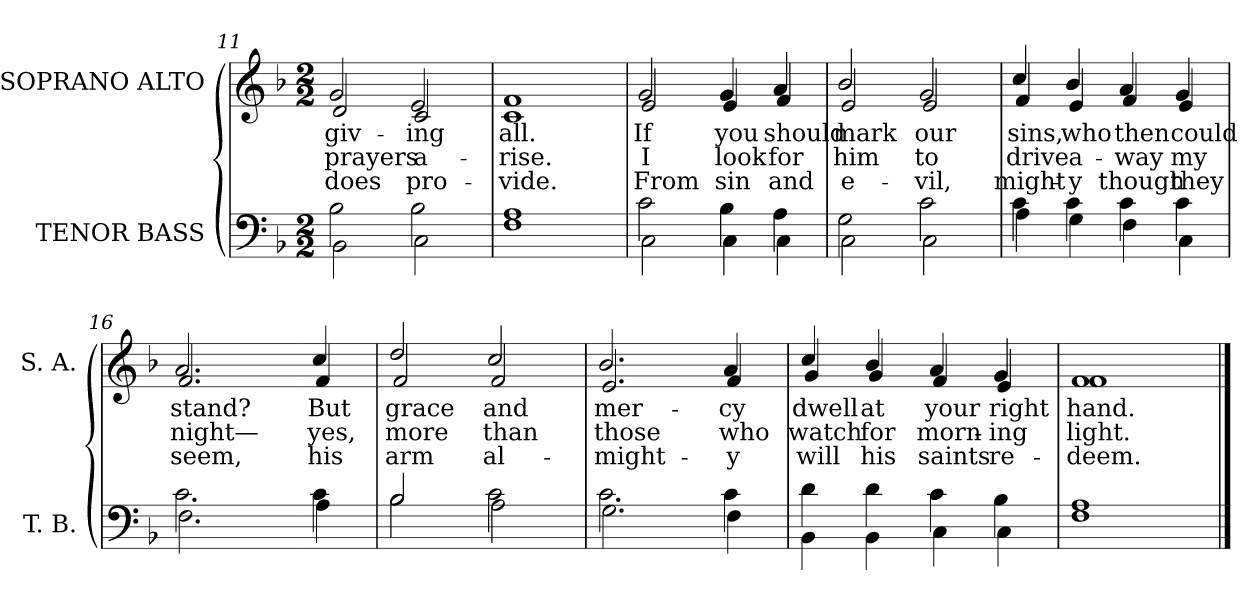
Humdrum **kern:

**kern	**kern	**text	**text	**text
*part2	*part1	*part1	*part1	*part1
*staff2	*staff1	*staff1	*staff1	*staff1
*I"TENOR BASS	*I"SOPRANO ALTO	*	*	*
*I'T. B.	*I'S. A.	*	*	*
*clefF4	*clefG2	*	*	*
*k[b-]	*k[b-]	*	*	*
*F:	*F:	*	*	*
*M2/2	*M2/2	*	*	*
=11	=11	=11	=11	=11
*^	*	*	*	*
!	!	!	!LO:LY:b:color=#000000	!LO:LY:b:color=#000000	!LO:LY:b:color=#000000
*	*	*^	*	*	*
2B-i\	2BB-i\	2gi/	2di/	-giv-	prayers	does
!	!	!	!	!LO:LY:b:color=#000000	!LO:LY:b:color=#000000	!LO:LY:b:color=#000000
2B-i\	2Ci\	2ei/	2ci/	-ing	a-	pro-
=12	=12	=12	=12	=12	=12	=12
!	!	!	!	!LO:LY:b:color=#000000	!LO:LY:b:color=#000000	!LO:LY:b:color=#000000
1Ai	1Fi	1fi	1ci	all.	-rise.	-vide.
=13	=13	=13	=13	=13	=13	=13
!	!	!	!	!LO:LY:b:color=#000000	!LO:LY:b:color=#000000	!LO:LY:b:color=#000000
2ci\	2Ci\	2gi/	2ei/	If	I	From
!	!	!	!	!LO:LY:b:color=#000000	!LO:LY:b:color=#000000	!LO:LY:b:color=#000000
4B-i\	4Ci\	4gi/	4ei/	you	look	sin
!	!	!	!	!LO:LY:b:color=#000000	!LO:LY:b:color=#000000	!LO:LY:b:color=#000000
4Ai\	4Ci\	4ai/	4fi/	should	for	and
=14	=14	=14	=14	=14	=14	=14
!	!	!	!	!LO:LY:b:color=#000000	!LO:LY:b:color=#000000	!LO:LY:b:color=#000000
2Gi\	2Ci\	2b-i/	2ei/	mark	him	e-
!	!	!	!	!LO:LY:b:color=#000000	!LO:LY:b:color=#000000	!LO:LY:b:color=#000000
2ci\	2Ci\	2gi/	2ei/	our	to	-vil,
=15	=15	=15	=15	=15	=15	=15
!	!	!	!	!LO:LY:b:color=#000000	!LO:LY:b:color=#000000	!LO:LY:b:color=#000000
4ci\	4Ai\	4cci/	4fi/	sins,	drive	might-
!	!	!	!	!LO:LY:b:color=#000000	!LO:LY:b:color=#000000	!LO:LY:b:color=#000000
4ci\	4Gi\	4b-i/	4ei/	who	a-	-y
!	!	!	!	!LO:LY:b:color=#000000	!LO:LY:b:color=#000000	!LO:LY:b:color=#000000
4ci\	4Fi\	4ai/	4fi/	then	-way	though
!	!	!	!	!LO:LY:b:color=#000000	!LO:LY:b:color=#000000	!LO:LY:b:color=#000000
4ci\	4Ci\	4gi/	4ei/	could	my	they
=16	=16	=16	=16	=16	=16	=16
!	!	!	!	!LO:LY:b:color=#000000	!LO:LY:b:color=#000000	!LO:LY:b:color=#000000
2.ci\	2.Fi\	2.ai/	2.fi/	stand?	night—	seem,
!!LO:LB:g=z	!!
=17-	=17-	=17-	=17-	=17-	=17-	=17-
!	!	!	!	!LO:LY:b:color=#000000	!LO:LY:b:color=#000000	!LO:LY:b:color=#000000
4ci\	4Ai\	4cci/	4fi/	But	yes,	his
=18	=18	=18	=18	=18	=18	=18
!	!	!	!	!LO:LY:b:color=#000000	!LO:LY:b:color=#000000	!LO:LY:b:color=#000000
2B-i/	2B-i\	2ddi/	2fi/	grace	more	arm
!	!	!	!	!LO:LY:b:color=#000000	!LO:LY:b:color=#000000	!LO:LY:b:color=#000000
2ci\	2Ai\	2cci/	2fi/	and	than	al-
=19	=19	=19	=19	=19	=19	=19
!	!	!	!	!LO:LY:b:color=#000000	!LO:LY:b:color=#000000	!LO:LY:b:color=#000000
2.ci\	2.Gi\	2.b-i/	2.ei/	mer-	those	-might-
!	!	!	!	!LO:LY:b:color=#000000	!LO:LY:b:color=#000000	!LO:LY:b:color=#000000
4ci\	4Fi\	4ai/	4fi/	-cy	who	-y
=20	=20	=20	=20	=20	=20	=20
!	!	!	!	!LO:LY:b:color=#000000	!LO:LY:b:color=#000000	!LO:LY:b:color=#000000
4di\	4BB-i\	4cci/	4gi/	dwell	watch	will
!	!	!	!	!LO:LY:b:color=#000000	!LO:LY:b:color=#000000	!LO:LY:b:color=#000000
4di\	4BB-i\	4b-i/	4gi/	at	for	his
!	!	!	!	!LO:LY:b:color=#000000	!LO:LY:b:color=#000000	!LO:LY:b:color=#000000
4ci\	4Ci\	4ai/	4fi/	your	morn-	saints
!	!	!	!	!LO:LY:b:color=#000000	!LO:LY:b:color=#000000	!LO:LY:b:color=#000000
4B-i\	4Ci\	4gi/	4ei/	right	-ing	re-
=21	=21	=21	=21	=21	=21	=21
!	!	!	!	!LO:LY:b:color=#000000	!LO:LY:b:color=#000000	!LO:LY:b:color=#000000
1Ai	1Fi	1fi	1fi	hand.	light.	-deem.
*v	*v	*	*	*	*	*
*	*v	*v	*	*	*
==	==	==	==	==
*-	*-	*-	*-	*-
